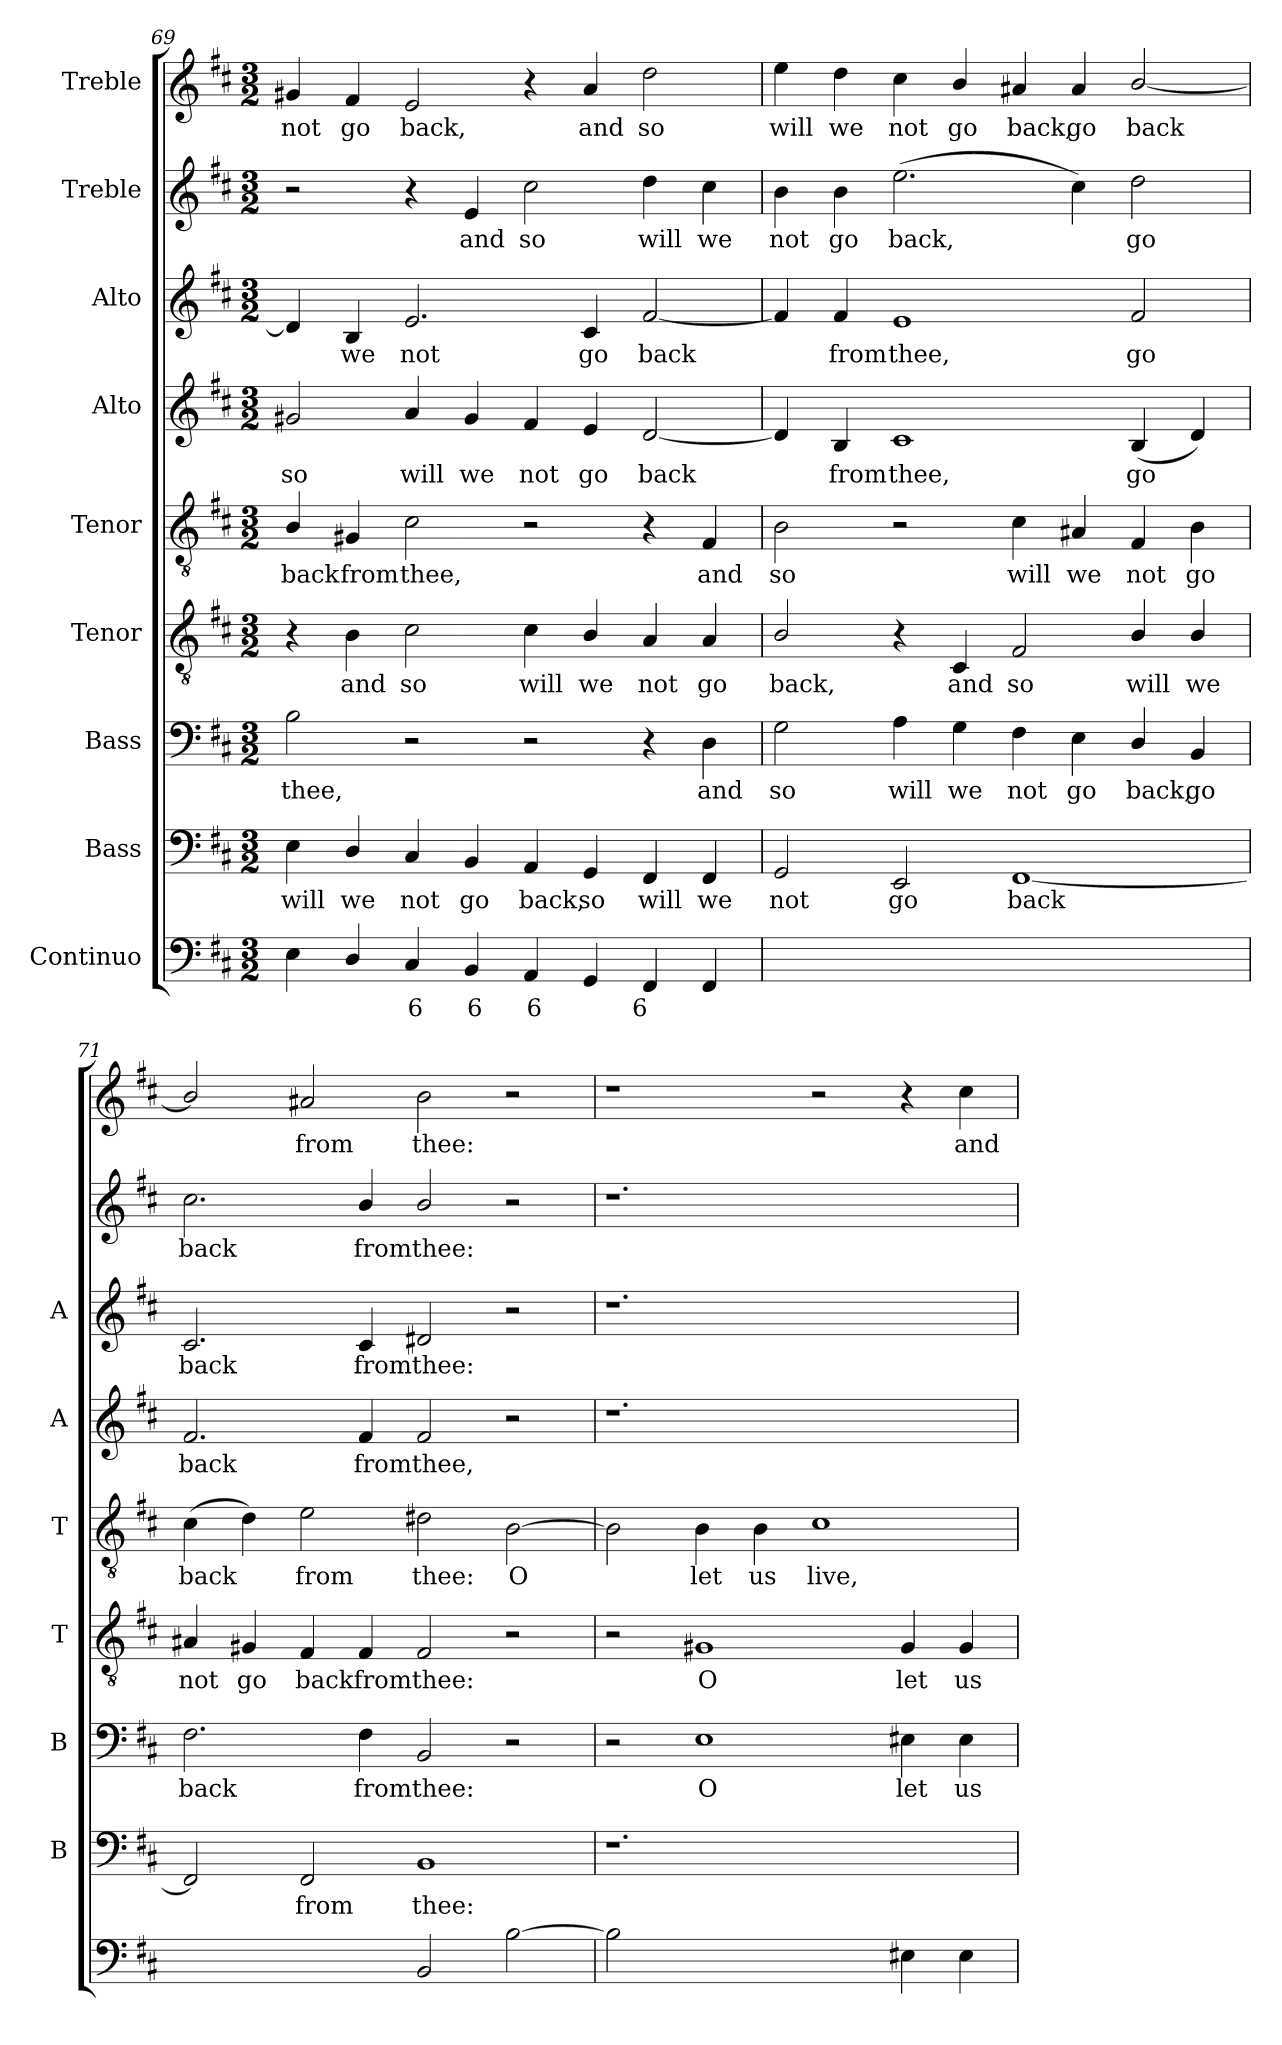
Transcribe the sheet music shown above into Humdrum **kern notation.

**kern	**text	**text	**kern	**text	**kern	**text	**kern	**text	**kern	**text	**kern	**text	**kern	**text	**kern	**text	**kern	**text
*part9	*part9	*part9	*part8	*part8	*part7	*part7	*part6	*part6	*part5	*part5	*part4	*part4	*part3	*part3	*part2	*part2	*part1	*part1
*staff9	*staff9	*staff9	*staff8	*staff8	*staff7	*staff7	*staff6	*staff6	*staff5	*staff5	*staff4	*staff4	*staff3	*staff3	*staff2	*staff2	*staff1	*staff1
*I"Continuo	*	*	*I"Bass	*	*I"Bass	*	*I"Tenor	*	*I"Tenor	*	*I"Alto	*	*I"Alto	*	*I"Treble	*	*I"Treble	*
*	*	*	*I'B	*	*I'B	*	*I'T	*	*I'T	*	*I'A	*	*I'A	*	*	*	*	*
*clefF4	*	*	*clefF4	*	*clefF4	*	*clefGv2	*	*clefGv2	*	*clefG2	*	*clefG2	*	*clefG2	*	*clefG2	*
*k[f#c#]	*	*	*k[f#c#]	*	*k[f#c#]	*	*k[f#c#]	*	*k[f#c#]	*	*k[f#c#]	*	*k[f#c#]	*	*k[f#c#]	*	*k[f#c#]	*
*D:	*	*	*D:	*	*D:	*	*D:	*	*D:	*	*D:	*	*D:	*	*D:	*	*D:	*
*M3/2	*	*	*M3/2	*	*M3/2	*	*M3/2	*	*M3/2	*	*M3/2	*	*M3/2	*	*M3/2	*	*M3/2	*
=69	=69	=69	=69	=69	=69	=69	=69	=69	=69	=69	=69	=69	=69	=69	=69	=69	=69	=69
!	!	!	!	!LO:LY:b	!	!LO:LY:b	!	!	!	!LO:LY:b	!	!LO:LY:b	!	!	!	!	!	!LO:LY:b
4E\	.	.	4E\	will	2B\	thee,	4r	.	4B/	back	2g#X/	so	4d/]	.	2r	.	4g#X/	not
!	!	!	!	!LO:LY:b	!	!	!	!LO:LY:b	!	!LO:LY:b	!	!	!	!LO:LY:b	!	!	!	!LO:LY:b
4D/	.	.	4D/	we	.	.	4B\	and	4G#X/	from	.	.	4B/	we	.	.	4f#/	go
!	!LO:LY:b	!	!	!LO:LY:b	!	!	!	!LO:LY:b	!	!LO:LY:b	!	!LO:LY:b	!	!LO:LY:b	!	!	!	!LO:LY:b
4C#/	6	.	4C#/	not	2r	.	2c#\	so	2c#\	thee,	4a/	will	2.e/	not	4r	.	2e/	back,
!	!LO:LY:b	!	!	!LO:LY:b	!	!	!	!	!	!	!	!LO:LY:b	!	!	!	!LO:LY:b	!	!
4BB/	6	.	4BB/	go	.	.	.	.	.	.	4g#/	we	.	.	4e/	and	.	.
!	!LO:LY:b	!	!	!LO:LY:b	!	!	!	!LO:LY:b	!	!	!	!LO:LY:b	!	!	!	!LO:LY:b	!	!
4AA/	6	.	4AA/	back,	2r	.	4c#\	will	2r	.	4f#/	not	.	.	2cc#\	so	4r	.
!	!	!	!	!LO:LY:b	!	!	!	!LO:LY:b	!	!	!	!LO:LY:b	!	!LO:LY:b	!	!	!	!LO:LY:b
4GG/	.	.	4GG/	so	.	.	4B/	we	.	.	4e/	go	4c#/	go	.	.	4a/	and
!	!LO:LY:b	!	!	!LO:LY:b	!	!	!	!LO:LY:b	!	!	!	!LO:LY:b	!	!LO:LY:b	!	!LO:LY:b	!	!LO:LY:b
4FF#/	6	.	4FF#/	will	4r	.	4A/	not	4r	.	[2d/	back	[2f#/	back	4dd\	will	2dd\	so
!	!	!	!	!LO:LY:b	!	!LO:LY:b	!	!LO:LY:b	!	!LO:LY:b	!	!	!	!	!	!LO:LY:b	!	!
4FF#/	.	.	4FF#/	we	4D\	and	4A/	go	4F#/	and	.	.	.	.	4cc#\	we	.	.
=70	=70	=70	=70	=70	=70	=70	=70	=70	=70	=70	=70	=70	=70	=70	=70	=70	=70	=70
!	!LO:LY:b	!	!	!LO:LY:b	!	!LO:LY:b	!	!LO:LY:b	!	!LO:LY:b	!	!	!	!	!	!LO:LY:b	!	!LO:LY:b
[4GG/yy	6	.	2GG/	not	2G\	so	2B/	back,	2B\	so	4d/]	.	4f#/]	.	4b\	not	4ee\	will
!	!LO:LY:b	!	!	!	!	!	!	!	!	!	!	!LO:LY:b	!	!LO:LY:b	!	!LO:LY:b	!	!LO:LY:b
4GG/yy]	5	.	.	.	.	.	.	.	.	.	4B/	from	4f#/	from	4b\	go	4dd\	we
!	!LO:LY:b	!	!	!LO:LY:b	!	!LO:LY:b	!	!	!	!	!	!LO:LY:b	!	!LO:LY:b	!	!LO:LY:b	!	!LO:LY:b
[4EE/yy	6	.	2EE/	go	4A\	will	4r	.	2r	.	1c#	thee,	1e	thee,	(>2.ee\	back,	4cc#\	not
!	!LO:LY:b	!	!	!	!	!LO:LY:b	!	!LO:LY:b	!	!	!	!	!	!	!	!	!	!LO:LY:b
4EE/yy]	5	.	.	.	4G\	we	4C#/	and	.	.	.	.	.	.	.	.	4b/	go
!	!LO:LY:b	!LO:LY:b	!	!LO:LY:b	!	!LO:LY:b	!	!LO:LY:b	!	!LO:LY:b	!	!	!	!	!	!	!	!LO:LY:b
[2FF#\yy	7	3	[1FF#	back	4F#\	not	2F#/	so	4c#\	will	.	.	.	.	.	.	4a#X/	back,
!	!	!	!	!	!	!LO:LY:b	!	!	!	!LO:LY:b	!	!	!	!	!	!	!	!LO:LY:b
.	.	.	.	.	4E\	go	.	.	4A#X/	we	.	.	.	.	4cc#\)	.	4a#/	go
!	!LO:LY:b	!LO:LY:b	!	!	!	!LO:LY:b	!	!LO:LY:b	!	!LO:LY:b	!	!LO:LY:b	!	!LO:LY:b	!	!LO:LY:b	!	!LO:LY:b
2FF#\yy]	6	4	.	.	4D/	back,	4B/	will	4F#/	not	(<4B/	go	2f#/	go	2dd\	go	[2b/	back
!	!	!	!	!	!	!LO:LY:b	!	!LO:LY:b	!	!LO:LY:b	!	!	!	!	!	!	!	!
.	.	.	.	.	4BB/	go	4B/	we	4B\	go	4d/)	.	.	.	.	.	.	.
!!LO:PB:g=z
=71	=71	=71	=71	=71	=71	=71	=71	=71	=71	=71	=71	=71	=71	=71	=71	=71	=71	=71
!	!LO:LY:b	!LO:LY:b	!	!	!	!LO:LY:b	!	!LO:LY:b	!	!LO:LY:b	!	!LO:LY:b	!	!LO:LY:b	!	!LO:LY:b	!	!
2FF#/yy	5	4	2FF#/]	.	2.F#\	back	4A#X/	not	(>4c#\	back	2.f#/	back	2.c#/	back	2.cc#\	back	2b/]	.
!	!	!	!	!	!	!	!	!LO:LY:b	!	!	!	!	!	!	!	!	!	!
.	.	.	.	.	.	.	4G#X/	go	4d\)	.	.	.	.	.	.	.	.	.
!	!LO:LY:b	!LO:LY:b	!	!LO:LY:b	!	!	!	!LO:LY:b	!	!LO:LY:b	!	!	!	!	!	!	!	!LO:LY:b
2FF#/yy	3	7	2FF#/	from	.	.	4F#/	back	2e\	from	.	.	.	.	.	.	2a#X/	from
!	!	!	!	!	!	!LO:LY:b	!	!LO:LY:b	!	!	!	!LO:LY:b	!	!LO:LY:b	!	!LO:LY:b	!	!
.	.	.	.	.	4F#\	from	4F#/	from	.	.	4f#/	from	4c#/	from	4b/	from	.	.
!	!	!	!	!LO:LY:b	!	!LO:LY:b	!	!LO:LY:b	!	!LO:LY:b	!	!LO:LY:b	!	!LO:LY:b	!	!LO:LY:b	!	!LO:LY:b
2BB/	.	.	1BB	thee:	2BB/	thee:	2F#/	thee:	2d#X\	thee:	2f#/	thee,	2d#X/	thee:	2b/	thee:	2b\	thee:
!	!	!	!	!	!	!	!	!	!	!LO:LY:b	!	!	!	!	!	!	!	!
[2B\	.	.	.	.	2r	.	2r	.	[2B\	O	2r	.	2r	.	2r	.	2r	.
=72	=72	=72	=72	=72	=72	=72	=72	=72	=72	=72	=72	=72	=72	=72	=72	=72	=72	=72
2B\]	.	.	1.r	.	2r	.	2r	.	2B\]	.	1.r	.	1.r	.	1.r	.	1r	.
!	!LO:LY:b	!LO:LY:b	!	!	!	!LO:LY:b	!	!LO:LY:b	!	!LO:LY:b	!	!	!	!	!	!	!	!
[2E\yy	5	3	.	.	1E	O	1G#X	O	4B\	let	.	.	.	.	.	.	.	.
!	!	!	!	!	!	!	!	!	!	!LO:LY:b	!	!	!	!	!	!	!	!
.	.	.	.	.	.	.	.	.	4B\	us	.	.	.	.	.	.	.	.
!	!LO:LY:b	!	!	!	!	!	!	!	!	!LO:LY:b	!	!	!	!	!	!	!	!
2E\yy]	6	.	.	.	.	.	.	.	1c#	live,	.	.	.	.	.	.	2r	.
!	!	!	!	!	!	!LO:LY:b	!	!LO:LY:b	!	!	!	!	!	!	!	!	!	!
4E#X\	.	.	2ryy	.	4E#X\	let	4G#/	let	.	.	2ryy	.	2ryy	.	2ryy	.	4r	.
!	!	!	!	!	!	!LO:LY:b	!	!LO:LY:b	!	!	!	!	!	!	!	!	!	!LO:LY:b
4E#\	.	.	.	.	4E#\	us	4G#/	us	.	.	.	.	.	.	.	.	4cc#\	and
=	=	=	=	=	=	=	=	=	=	=	=	=	=	=	=	=	=	=
*-	*-	*-	*-	*-	*-	*-	*-	*-	*-	*-	*-	*-	*-	*-	*-	*-	*-	*-
